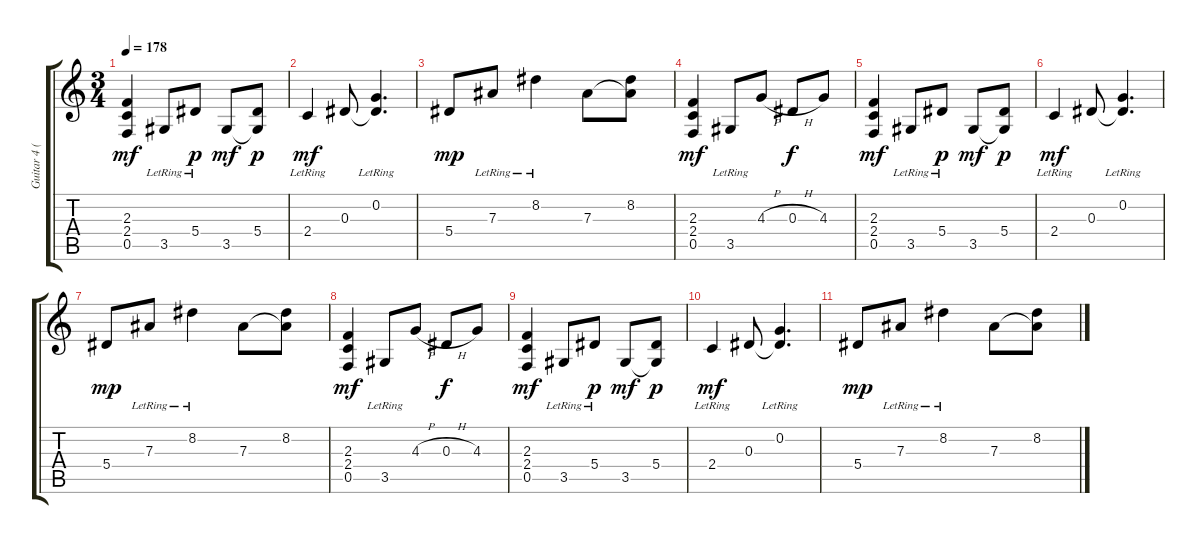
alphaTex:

\track ("Guitar 4 (Rhytm)" "Guitar 4 (") {instrument distortionguitar}
\staff {score tabs}
\tuning (C4 G3 Eb3 Bb2 F2 C2) {hide}
\ts (3 4)
\tempo 178
\clef g2
\ks c
(2.3 2.4 0.5).4{dy mf} 3.5{lr}.8 5.4{lr}.8{dy p} 3.5.8{dy mf} (5.4 3.5{t}).8{dy p} |
2.4{lr}.4{dy mf} 0.3.8 (0.2{lr} 0.3{t}).4{d} |
5.4.8{dy mp} 7.3{lr}.8 8.2{lr}.4 7.3.8 (8.2 7.3{t}).8 |
(2.3 2.4 0.5).4{dy mf} 3.5{lr}.8 4.3{h}.8 0.3{h}.8{dy f} 4.3.8 |
(2.3 2.4 0.5).4{dy mf} 3.5{lr}.8 5.4{lr}.8{dy p} 3.5.8{dy mf} (5.4 3.5{t}).8{dy p} |
2.4{lr}.4{dy mf} 0.3.8 (0.2{lr} 0.3{t}).4{d} |
5.4.8{dy mp} 7.3{lr}.8 8.2{lr}.4 7.3.8 (8.2 7.3{t}).8 |
(2.3 2.4 0.5).4{dy mf} 3.5{lr}.8 4.3{h}.8 0.3{h}.8{dy f} 4.3.8 |
(2.3 2.4 0.5).4{dy mf} 3.5{lr}.8 5.4{lr}.8{dy p} 3.5.8{dy mf} (5.4 3.5{t}).8{dy p} |
2.4{lr}.4{dy mf} 0.3.8 (0.2{lr} 0.3{t}).4{d} |
5.4.8{dy mp} 7.3{lr}.8 8.2{lr}.4 7.3.8 (8.2 7.3{t}).8
